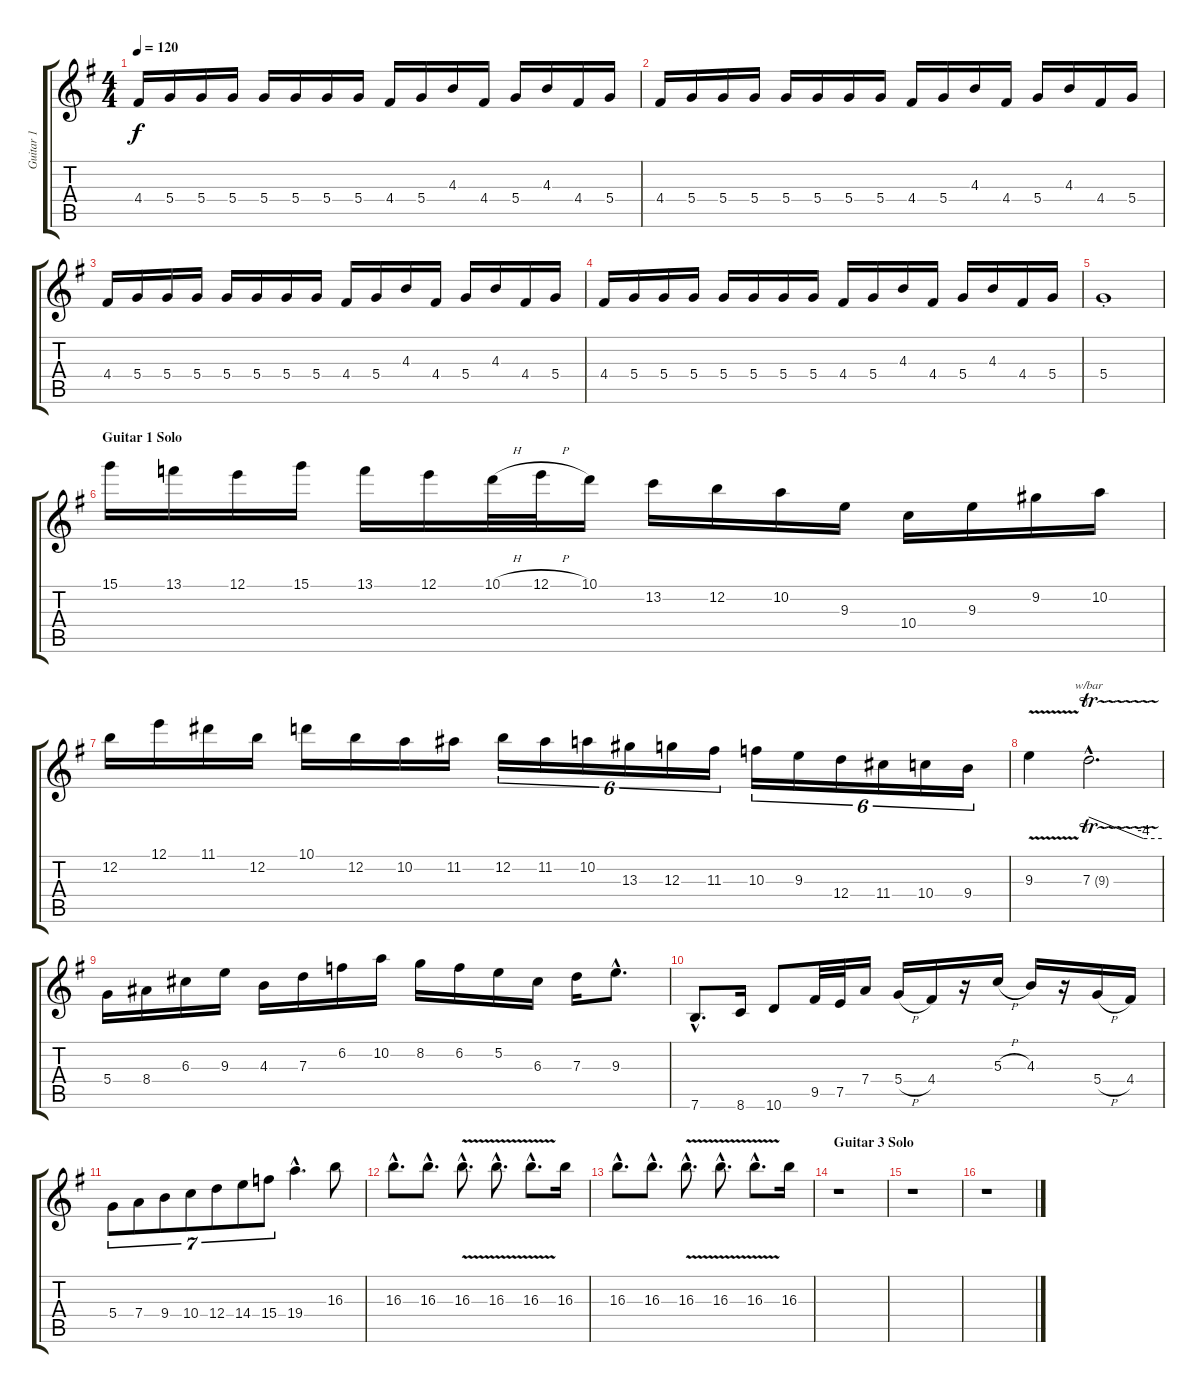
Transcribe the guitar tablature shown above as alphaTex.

\track ("Guitar 1" "Guitar 1") {instrument distortionguitar}
\staff {score tabs}
\tuning (E4 B3 G3 D3 A2 E2) {hide}
\ts (4 4)
\tempo 120
\clef g2
\ks eminor
4.4.16{dy f} 5.4.16 5.4.16 5.4.16 5.4.16 5.4.16 5.4.16 5.4.16 4.4.16 5.4.16 4.3.16 4.4.16 5.4.16 4.3.16 4.4.16 5.4.16 |
4.4.16 5.4.16 5.4.16 5.4.16 5.4.16 5.4.16 5.4.16 5.4.16 4.4.16 5.4.16 4.3.16 4.4.16 5.4.16 4.3.16 4.4.16 5.4.16 |
4.4.16 5.4.16 5.4.16 5.4.16 5.4.16 5.4.16 5.4.16 5.4.16 4.4.16 5.4.16 4.3.16 4.4.16 5.4.16 4.3.16 4.4.16 5.4.16 |
4.4.16 5.4.16 5.4.16 5.4.16 5.4.16 5.4.16 5.4.16 5.4.16 4.4.16 5.4.16 4.3.16 4.4.16 5.4.16 4.3.16 4.4.16 5.4.16 |
5.4{st}.1 |
\section ("" "Guitar 1 Solo")
15.1.16{volume 16} 13.1.16 12.1.16 15.1.16 13.1.16 12.1.16 10.1{h}.32 12.1{h}.32 10.1.16 13.2.16 12.2.16 10.2.16 9.3.16 10.4.16 9.3.16 9.2.16 10.2.16 |
12.2.16 12.1.16 11.1.16 12.2.16 10.1.16 12.2.16 10.2.16 11.2.16 12.2.16{tu (6 4)} 11.2.16{tu (6 4)} 10.2.16{tu (6 4)} 13.3.16{tu (6 4)} 12.3.16{tu (6 4)} 11.3.16{tu (6 4)} 10.3.16{tu (6 4)} 9.3.16{tu (6 4)} 12.4.16{tu (6 4)} 11.4.16{tu (6 4)} 10.4.16{tu (6 4)} 9.4.16{tu (6 4)} |
9.3{v}.4 7.3{tr (9 32) hac}.2{d tbe (custom default 0 0 45 -16 60 -16)} |
5.4.16 8.4.16 6.3.16 9.3.16 4.3.16 7.3.16 6.2.16 10.2.16 8.2.16 6.2.16 5.2.16 6.3.16 7.3.16 9.3{hac}.8{d} |
7.6{hac}.8{d} 8.6.16 10.6.8 9.5.32 7.5.32 7.4.16 5.4{h}.16 4.4.16 r.16 5.3{h}.16 4.3.16 r.16 5.4{h}.16 4.4.16 |
5.4.8{tu (7 4)} 7.4.8{tu (7 4)} 9.4.8{tu (7 4)} 10.4.8{tu (7 4)} 12.4.8{tu (7 4)} 14.4.8{tu (7 4)} 15.4.8{tu (7 4)} 19.4{hac}.4{d} 16.3.8 |
16.3{hac}.8{d} 16.3{hac}.8{d} 16.3{v hac}.8{d} 16.3{v hac}.8{d} 16.3{v hac}.8{d} 16.3.16 |
16.3{hac}.8{d} 16.3{hac}.8{d} 16.3{v hac}.8{d} 16.3{v hac}.8{d} 16.3{v hac}.8{d} 16.3.16 |
\section ("" "Guitar 3 Solo")
r.1 |
r.1 |
r.1
